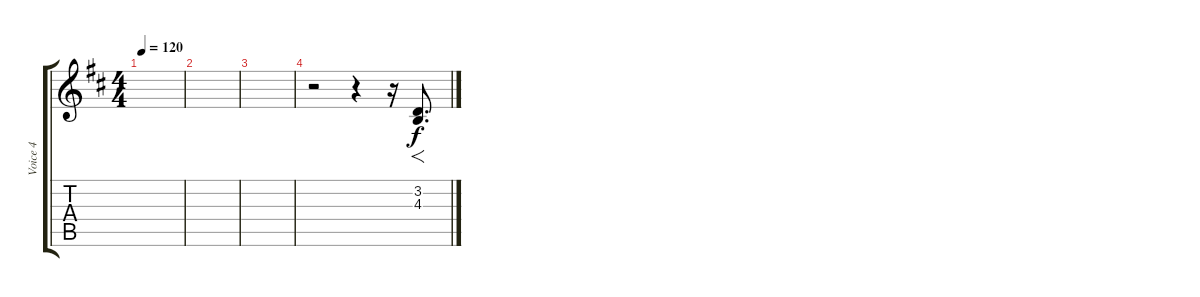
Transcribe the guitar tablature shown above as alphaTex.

\track ("Voice 4" "Voice 4") {instrument lead6voice}
\staff {score tabs}
\tuning (E4 B3 G3 D3 A2 E2) {hide}
\ts (4 4)
\tempo 120
\clef g2
\ks d
|
|
|
r.2 r.4 r.16 (3.2 4.3).8{f d}
